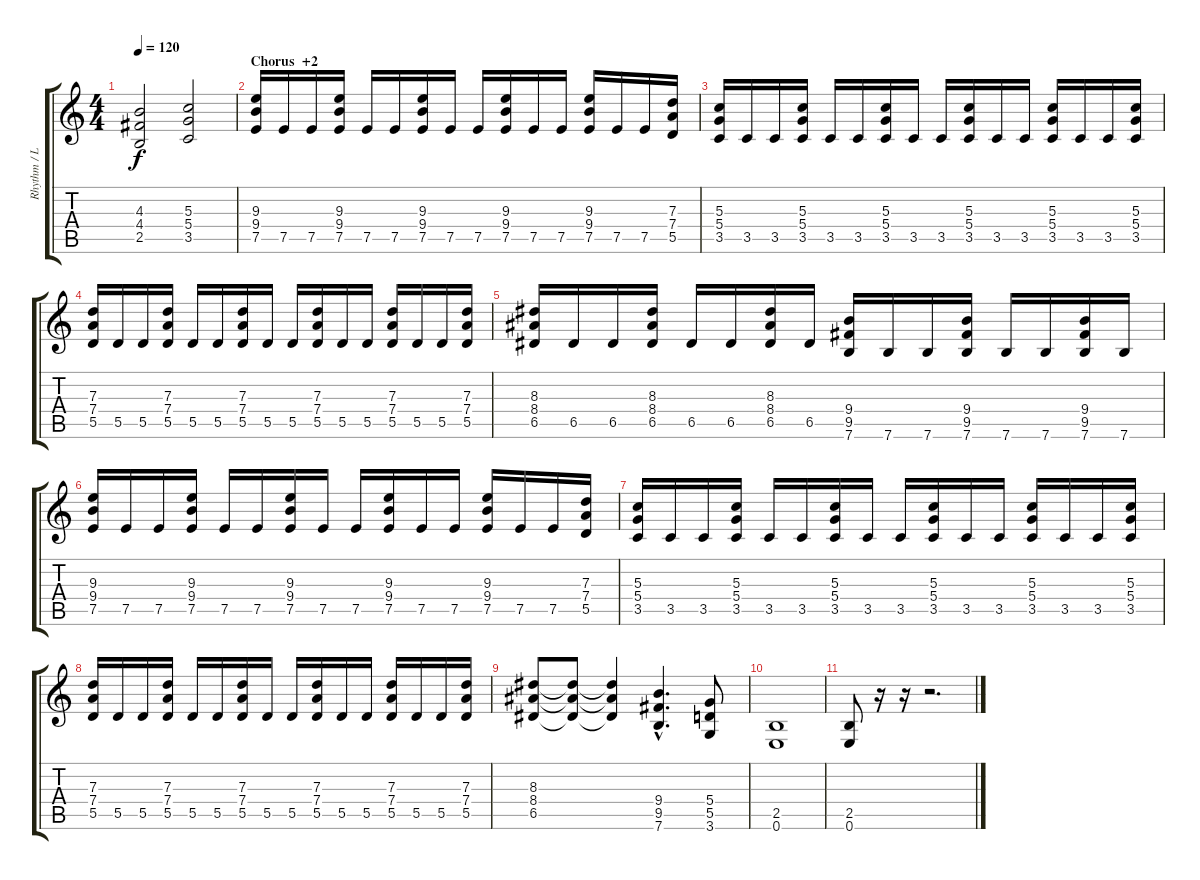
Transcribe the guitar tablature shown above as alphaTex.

\track ("Rhythm / Lead" "Rhythm / L") {instrument overdrivenguitar}
\staff {score tabs}
\tuning (E4 B3 G3 D3 A2 E2) {hide}
\ts (4 4)
\tempo 120
\clef g2
\ks c
(4.3 4.4 2.5).2{dy f} (5.3 5.4 3.5).2 |
\section ("" "Chorus  +2")
(9.3 9.4 7.5).16{volume 14 instrument overdrivenguitar} 7.5.16 7.5.16 (9.3 9.4 7.5).16 7.5.16 7.5.16 (9.3 9.4 7.5).16 7.5.16 7.5.16 (9.3 9.4 7.5).16 7.5.16 7.5.16 (9.3 9.4 7.5).16 7.5.16 7.5.16 (7.3 7.4 5.5).16 |
(5.3 5.4 3.5).16 3.5.16 3.5.16 (5.3 5.4 3.5).16 3.5.16 3.5.16 (5.3 5.4 3.5).16 3.5.16 3.5.16 (5.3 5.4 3.5).16 3.5.16 3.5.16 (5.3 5.4 3.5).16 3.5.16 3.5.16 (5.3 5.4 3.5).16 |
(7.3 7.4 5.5).16 5.5.16 5.5.16 (7.3 7.4 5.5).16 5.5.16 5.5.16 (7.3 7.4 5.5).16 5.5.16 5.5.16 (7.3 7.4 5.5).16 5.5.16 5.5.16 (7.3 7.4 5.5).16 5.5.16 5.5.16 (7.3 7.4 5.5).16 |
(8.3 8.4 6.5).16 6.5.16 6.5.16 (8.3 8.4 6.5).16 6.5.16 6.5.16 (8.3 8.4 6.5).16 6.5.16 (9.4 9.5 7.6).16 7.6.16 7.6.16 (9.4 9.5 7.6).16 7.6.16 7.6.16 (9.4 9.5 7.6).16 7.6.16 |
(9.3 9.4 7.5).16 7.5.16 7.5.16 (9.3 9.4 7.5).16 7.5.16 7.5.16 (9.3 9.4 7.5).16 7.5.16 7.5.16 (9.3 9.4 7.5).16 7.5.16 7.5.16 (9.3 9.4 7.5).16 7.5.16 7.5.16 (7.3 7.4 5.5).16 |
(5.3 5.4 3.5).16 3.5.16 3.5.16 (5.3 5.4 3.5).16 3.5.16 3.5.16 (5.3 5.4 3.5).16 3.5.16 3.5.16 (5.3 5.4 3.5).16 3.5.16 3.5.16 (5.3 5.4 3.5).16 3.5.16 3.5.16 (5.3 5.4 3.5).16 |
(7.3 7.4 5.5).16 5.5.16 5.5.16 (7.3 7.4 5.5).16 5.5.16 5.5.16 (7.3 7.4 5.5).16 5.5.16 5.5.16 (7.3 7.4 5.5).16 5.5.16 5.5.16 (7.3 7.4 5.5).16 5.5.16 5.5.16 (7.3 7.4 5.5).16 |
(8.3 8.4 6.5).8 (8.3{t} 8.4{t} 6.5{t}).8 (8.3{t} 8.4{t} 6.5{t}).4 (9.4{hac} 9.5{hac} 7.6{hac}).4{d} (5.4 5.5 3.6).8 |
(2.5 0.6).1 |
(2.5 0.6).8 r.16 r.16 r.2{d}
